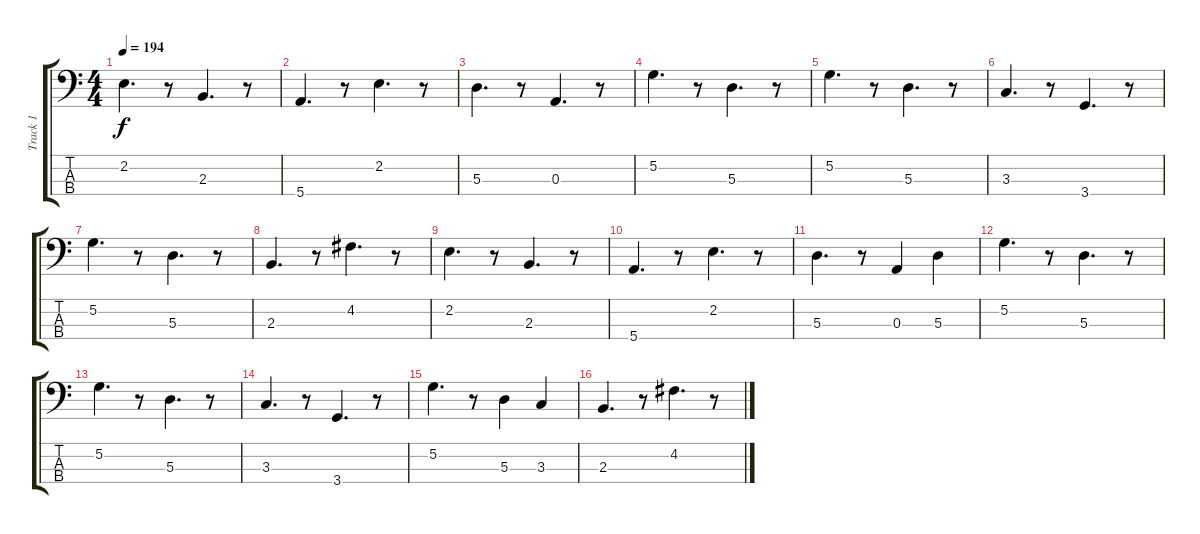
\track ("Track 1" "Track 1") {instrument electricbasspick}
\staff {score tabs}
\tuning (G2 D2 A1 E1) {hide}
\ts (4 4)
\tempo 194
\clef f4
\ks c
2.2.4{d dy f} r.8 2.3.4{d} r.8 |
5.4.4{d} r.8 2.2.4{d} r.8 |
5.3.4{d} r.8 0.3.4{d} r.8 |
5.2.4{d} r.8 5.3.4{d} r.8 |
5.2.4{d} r.8 5.3.4{d} r.8 |
3.3.4{d} r.8 3.4.4{d} r.8 |
5.2.4{d} r.8 5.3.4{d} r.8 |
2.3.4{d} r.8 4.2.4{d} r.8 |
2.2.4{d} r.8 2.3.4{d} r.8 |
5.4.4{d} r.8 2.2.4{d} r.8 |
5.3.4{d} r.8 0.3.4 5.3.4 |
5.2.4{d} r.8 5.3.4{d} r.8 |
5.2.4{d} r.8 5.3.4{d} r.8 |
3.3.4{d} r.8 3.4.4{d} r.8 |
5.2.4{d} r.8 5.3.4 3.3.4 |
2.3.4{d} r.8 4.2.4{d} r.8
